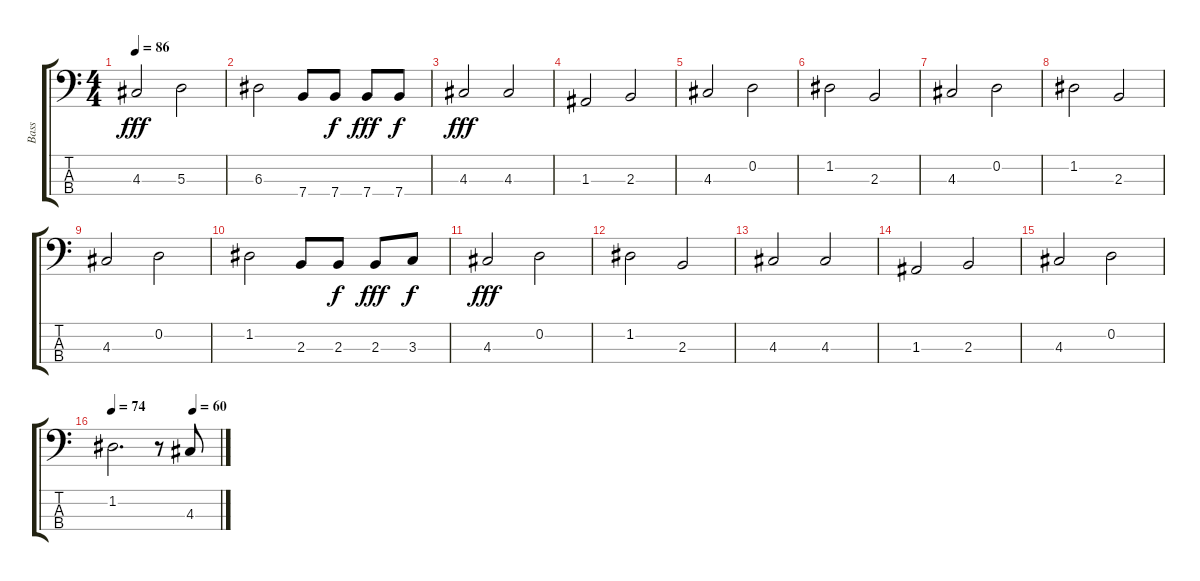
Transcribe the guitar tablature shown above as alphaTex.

\track ("Bass" "Bass") {instrument electricbassfinger}
\staff {score tabs}
\tuning (G2 D2 A1 E1) {hide}
\ts (4 4)
\tempo 86
\clef f4
\ks c
4.3.2{dy fff} 5.3.2 |
6.3.2 7.4.8 7.4.8{dy f} 7.4.8{dy fff} 7.4.8{dy f} |
4.3.2{dy fff} 4.3.2 |
1.3.2 2.3.2 |
4.3.2 0.2.2 |
1.2.2 2.3.2 |
4.3.2{volume 14} 0.2.2 |
1.2.2 2.3.2 |
4.3.2 0.2.2 |
1.2.2 2.3.8 2.3.8{dy f} 2.3.8{dy fff} 3.3.8{dy f} |
4.3.2{dy fff} 0.2.2 |
1.2.2 2.3.2 |
4.3.2 4.3.2 |
1.3.2 2.3.2 |
4.3.2 0.2.2 |
\tempo 74
\tempo (60 0.75)
1.2.2{d} r.8 4.3.8
